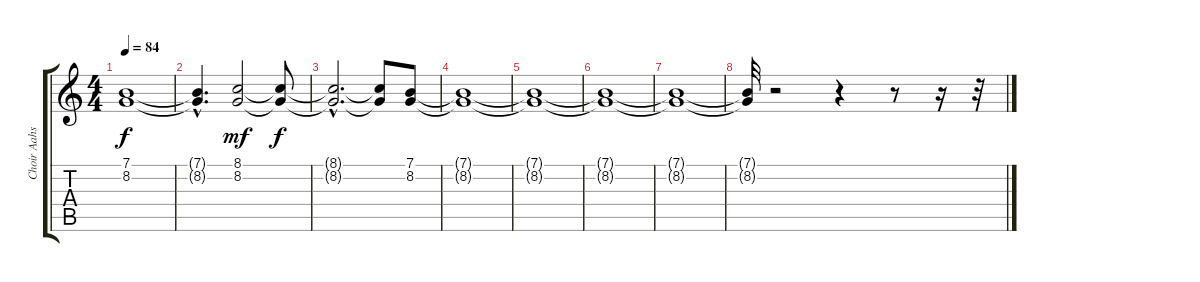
\track ("Choir Aahs" "Choir Aahs") {instrument choiraahs}
\staff {score tabs}
\tuning (E4 B3 G3 D3 A2 E2) {hide}
\ts (4 4)
\tempo 84
\clef g2
\ks c
(7.1{t} 8.2{t}).1{dy f} |
(7.1{hac t} 8.2{hac t}).4{d} (8.1 8.2).2{dy mf volume 10} (8.1{t} 8.2{t}).8{dy f} |
(8.1{hac t} 8.2{hac t}).2{d} (8.1{t} 8.2{t}).8 (7.1 8.2).8{volume 9} |
(7.1{t} 8.2{t}).1 |
(7.1{t} 8.2{t}).1 |
(7.1{t} 8.2{t}).1{volume 0} |
(7.1{t} 8.2{t}).1 |
(7.1{t} 8.2{t}).32 r.2 r.4 r.8 r.16 r.32
